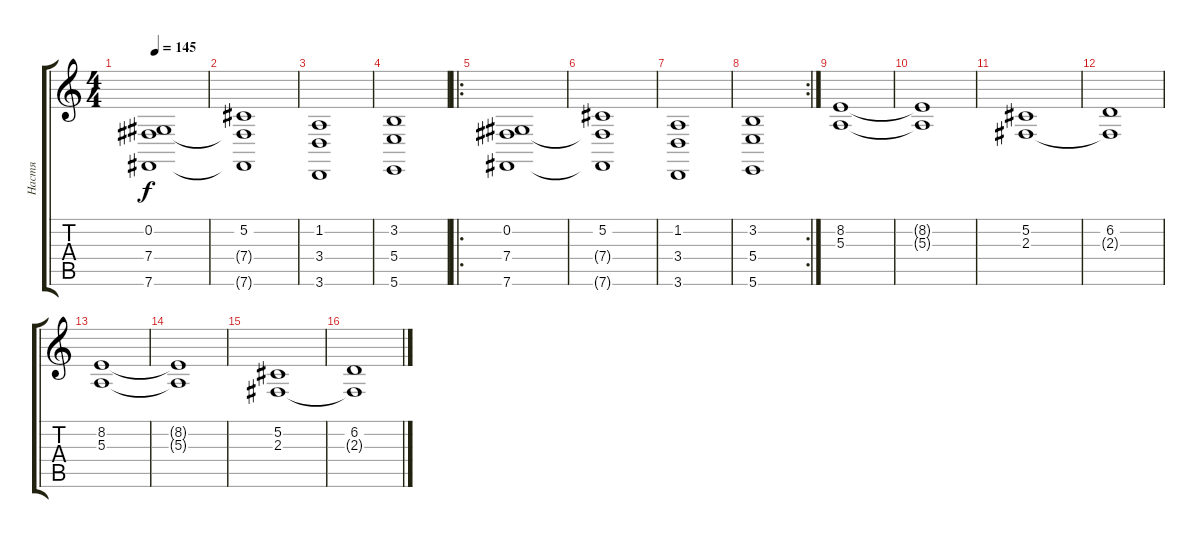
\track ("Настя" "Настя") {instrument stringensemble2}
\staff {score tabs}
\tuning (Db4 Ab3 E3 B2 Gb2 B1) {hide}
\ts (4 4)
\tempo 145
\clef g2
\ks c
(0.2 7.4 7.6).1{dy f} |
(5.2 7.4{t} 7.6{t}).1 |
(1.2 3.4 3.6).1 |
(3.2 5.4 5.6).1 |
\ro
(0.2 7.4 7.6).1 |
(5.2 7.4{t} 7.6{t}).1 |
(1.2 3.4 3.6).1 |
\rc 2
(3.2 5.4 5.6).1 |
(8.2 5.3).1 |
(8.2{t} 5.3{t}).1 |
(5.2 2.3).1 |
(6.2 2.3{t}).1 |
(8.2 5.3).1 |
(8.2{t} 5.3{t}).1 |
(5.2 2.3).1 |
(6.2 2.3{t}).1
